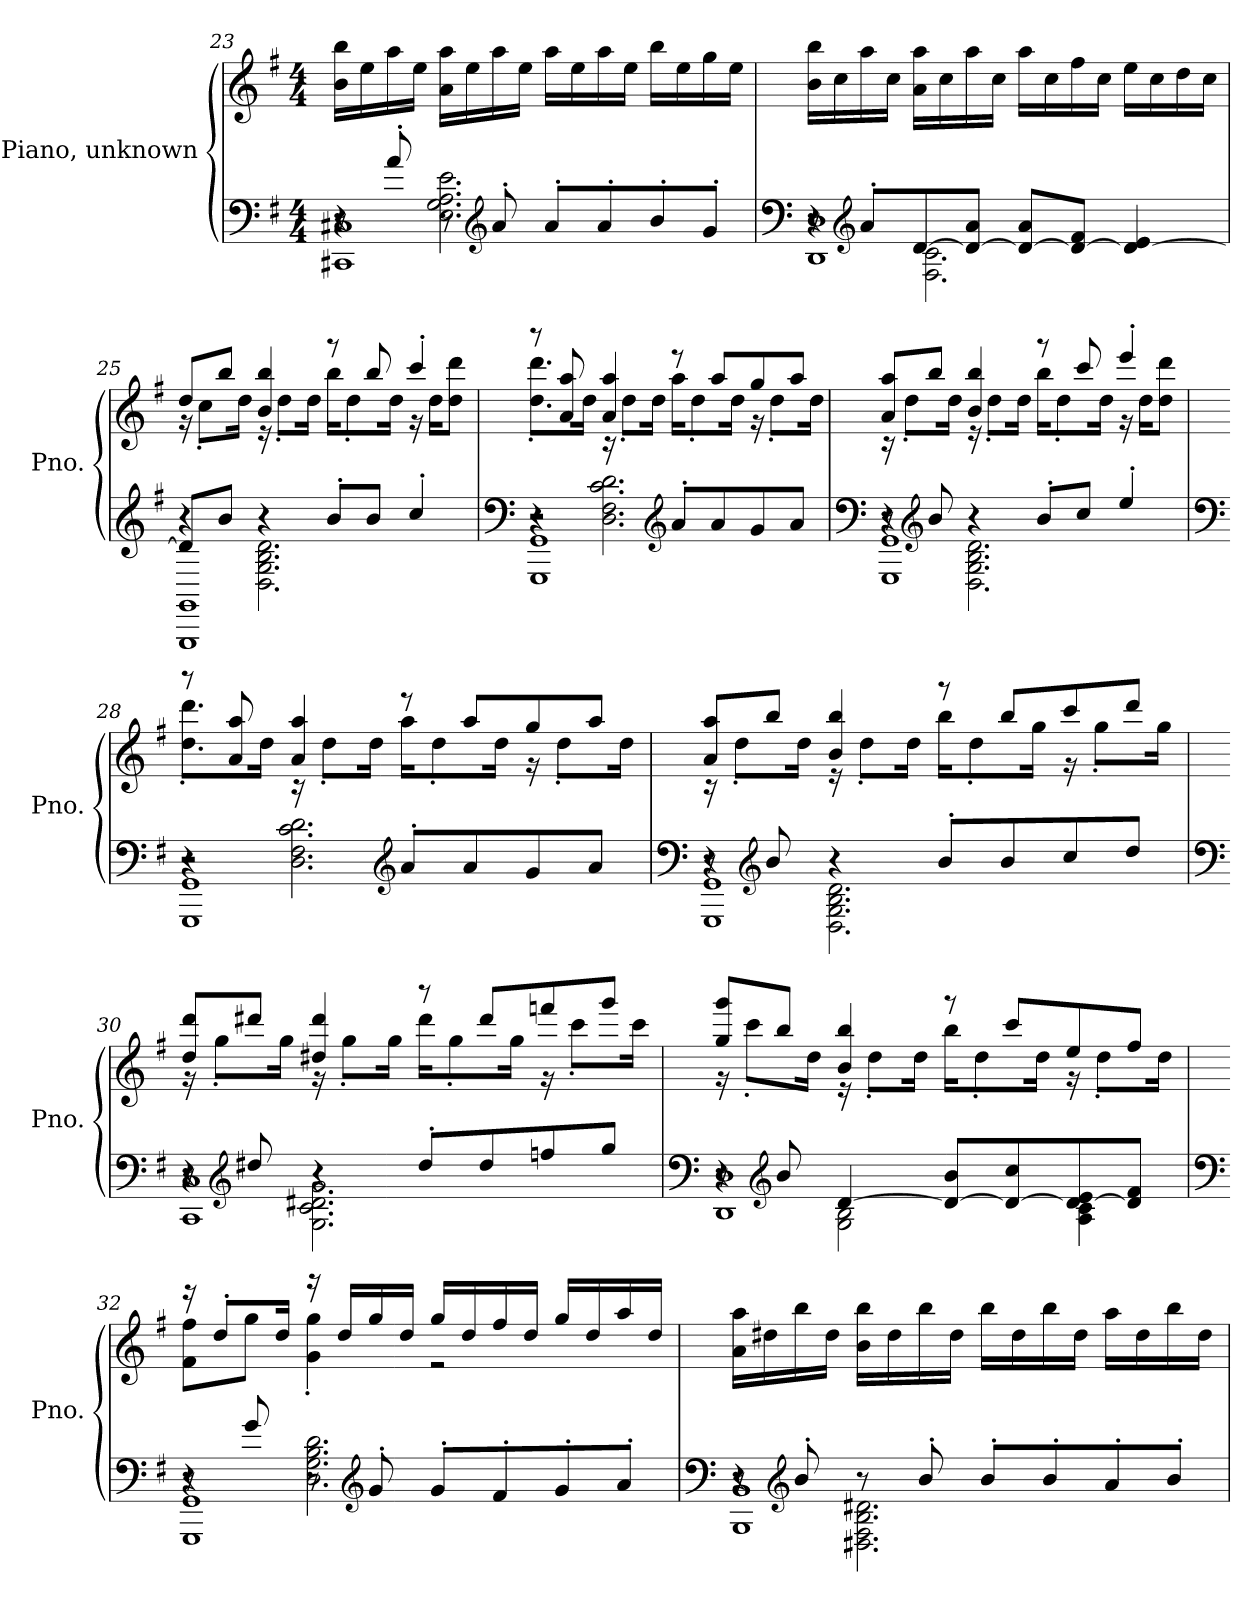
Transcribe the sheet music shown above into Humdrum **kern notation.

**kern	**kern
*part1	*part1
*staff2	*staff1
*I"Piano, unknown	*
*I'Pno.	*
!!LO:LB:g=z
*clefF4	*clefG2
*k[f#]	*k[f#]
*M4/4	*M4/4
=23	=23
*^	*
*	*^	*
8r	4r	1CC#X 1C#X	16b\ 16bb\LL
.	.	.	16ee\
8a'/	.	.	16aa\
.	.	.	16ee\JJ
8r	2.E\ 2.G\ 2.A\ 2.e\	.	16a\ 16aa\LL
.	.	.	16ee\
*clefG2	*	*	*
8a'/	.	.	16aa\
.	.	.	16ee\JJ
8a'/L	.	.	16aa\LL
.	.	.	16ee\
8a'/	.	.	16aa\
.	.	.	16ee\JJ
8b'/	.	.	16bb\LL
.	.	.	16ee\
8g'/J	.	.	16gg\
.	.	.	16ee\JJ
=24	=24	=24	=24
*clefF4	*	*	*
8r	4r	1DD 1D	16b\ 16bb\LL
.	.	.	16cc\
*clefG2	*	*	*
8a'/L	.	.	16aa\
.	.	.	16cc\JJ
[8d/	2.F#\ 2.c\	.	16a\ 16aa\LL
.	.	.	16cc\
8d/_ 8a/J	.	.	16aa\
.	.	.	16cc\JJ
8d/_ 8a/L	.	.	16aa\LL
.	.	.	16cc\
8d/_ 8f#/J	.	.	16ff#\
.	.	.	16cc\JJ
4d/_ 4e/	.	.	16ee\LL
.	.	.	16cc\
.	.	.	16dd\
.	.	.	16cc\JJ
!!LO:PB:g=z
=25	=25	=25	=25
*	*	*	*^
8d/L]	4r	1GGG 1GG	8dd/L	16r
.	.	.	.	8cc'\L
8b/J	.	.	8bb/J	.
.	.	.	.	16dd\Jk
4r	2.D\ 2.G\ 2.B\ 2.d\	.	4b/ 4bb/	16r
.	.	.	.	8dd'\L
.	.	.	.	16dd\Jk
8b'/L	.	.	8r	16bb\KL
.	.	.	.	8dd'\
8b/J	.	.	8bb/	.
.	.	.	.	16dd\Jk
4cc'/	.	.	4ccc'/	16r
.	.	.	.	16dd\KL
.	.	.	.	8dd\ 8ddd\J
=26	=26	=26	=26	=26
*clefF4	*	*	*	*
2r	4r	1GGG 1GG	8r	8.dd\' 8.ddd\'L
.	.	.	8a/ 8aa/	.
.	.	.	.	16dd\Jk
.	2.D\ 2.F#\ 2.c\ 2.d\	.	4a/ 4aa/	16r
.	.	.	.	8dd'\L
.	.	.	.	16dd\Jk
*clefG2	*	*	*	*
8a'/L	.	.	8r	16aa\KL
.	.	.	.	8dd'\
8a/	.	.	8aa/L	.
.	.	.	.	16dd\Jk
8g/	.	.	8gg/	16r
.	.	.	.	8dd'\L
8a/J	.	.	8aa/J	.
.	.	.	.	16dd\Jk
!!LO:LB:g=z	!!
=27	=27	=27	=27	=27
*clefF4	*	*	*	*
8r	4r	1GGG 1GG	8a/ 8aa/L	16r
.	.	.	.	8dd'\L
*clefG2	*	*	*	*
8b/	.	.	8bb/J	.
.	.	.	.	16dd\Jk
4r	2.D\ 2.G\ 2.B\ 2.d\	.	4b/ 4bb/	16r
.	.	.	.	8dd'\L
.	.	.	.	16dd\Jk
8b'/L	.	.	8r	16bb\KL
.	.	.	.	8dd'\
8cc/J	.	.	8ccc/	.
.	.	.	.	16dd\Jk
4ee'/	.	.	4eee'/	16r
.	.	.	.	16dd\KL
.	.	.	.	8dd\ 8ddd\J
=28	=28	=28	=28	=28
*clefF4	*	*	*	*
2r	4r	1GGG 1GG	8r	8.dd\' 8.ddd\'L
.	.	.	8a/ 8aa/	.
.	.	.	.	16dd\Jk
.	2.D\ 2.F#\ 2.c\ 2.d\	.	4a/ 4aa/	16r
.	.	.	.	8dd'\L
.	.	.	.	16dd\Jk
*clefG2	*	*	*	*
8a'/L	.	.	8r	16aa\KL
.	.	.	.	8dd'\
8a/	.	.	8aa/L	.
.	.	.	.	16dd\Jk
8g/	.	.	8gg/	16r
.	.	.	.	8dd'\L
8a/J	.	.	8aa/J	.
.	.	.	.	16dd\Jk
!!LO:LB:g=z	!!
=29	=29	=29	=29	=29
*clefF4	*	*	*	*
8r	4r	1GGG 1GG	8a/ 8aa/L	16r
.	.	.	.	8dd'\L
*clefG2	*	*	*	*
8b/	.	.	8bb/J	.
.	.	.	.	16dd\Jk
4r	2.D\ 2.G\ 2.B\ 2.d\	.	4b/ 4bb/	16r
.	.	.	.	8dd'\L
.	.	.	.	16dd\Jk
8b'/L	.	.	8r	16bb\KL
.	.	.	.	8dd'\
8b/	.	.	8bb/L	.
.	.	.	.	16gg\Jk
8cc/	.	.	8ccc/	16r
.	.	.	.	8gg'\L
8dd/J	.	.	8ddd/J	.
.	.	.	.	16gg\Jk
=30	=30	=30	=30	=30
*clefF4	*	*	*	*
8r	4r	1CC 1C	8dd/ 8ddd/L	16r
.	.	.	.	8gg'\L
*clefG2	*	*	*	*
8dd#X/	.	.	8ddd#X/J	.
.	.	.	.	16gg\Jk
4r	2.G\ 2.c\ 2.d#X\ 2.g\	.	4dd#X/ 4ddd#/	16r
.	.	.	.	8gg'\L
.	.	.	.	16gg\Jk
8dd#'/L	.	.	8r	16ddd#\KL
.	.	.	.	8gg'\
8dd#/	.	.	8ddd#/L	.
.	.	.	.	16gg\Jk
8ffn/	.	.	8fffn/	16r
.	.	.	.	8ccc'\L
8gg/J	.	.	8ggg/J	.
.	.	.	.	16ccc\Jk
!!LO:LB:g=z	!!
=31	=31	=31	=31	=31
*clefF4	*	*	*	*
8r	4r	1DD 1D	8gg/ 8ggg/L	16r
.	.	.	.	8ccc'\L
*clefG2	*	*	*	*
8b/	.	.	8bb/J	.
.	.	.	.	16dd\Jk
[4d/	2G\ 2B\	.	4b/ 4bb/	16r
.	.	.	.	8dd'\L
.	.	.	.	16dd\Jk
8d/_ 8b/L	.	.	8r	16bb\KL
.	.	.	.	8dd'\
8d/_ 8cc/	.	.	8ccc/L	.
.	.	.	.	16dd\Jk
8d/_ 8e/	4A\ 4c\	.	8ee/	16r
.	.	.	.	8dd'\L
8d/] 8f#/J	.	.	8ff#/J	.
.	.	.	.	16dd\Jk
=32	=32	=32	=32	=32
*clefF4	*	*	*	*
8r	4r	1GGG 1GG	16r	8f#\ 8ff#\L
.	.	.	8dd'/L	.
8g/	.	.	.	8gg\J
.	.	.	16dd/Jk	.
8r	2.D\ 2.G\ 2.B\ 2.d\	.	16r	4g\' 4gg\'
.	.	.	16dd/LL	.
*clefG2	*	*	*	*
8g'/	.	.	16gg/	.
.	.	.	16dd/JJ	.
8g'/L	.	.	16gg/LL	2r
.	.	.	16dd/	.
8f#'/	.	.	16ff#/	.
.	.	.	16dd/JJ	.
8g'/	.	.	16gg/LL	.
.	.	.	16dd/	.
8a'/J	.	.	16aa/	.
.	.	.	16dd/JJ	.
*	*	*	*v	*v
!!LO:LB:g=z
=33	=33	=33	=33
*clefF4	*	*	*
8r	4r	1BBB 1BB	16a\ 16aa\LL
.	.	.	16dd#X\
*clefG2	*	*	*
8b'/	.	.	16bb\
.	.	.	16dd#\JJ
8r	2.D#X\ 2.F#\ 2.B\ 2.d#X\	.	16b\ 16bb\LL
.	.	.	16dd#\
8b'/	.	.	16bb\
.	.	.	16dd#\JJ
8b'/L	.	.	16bb\LL
.	.	.	16dd#\
8b'/	.	.	16bb\
.	.	.	16dd#\JJ
8a'/	.	.	16aa\LL
.	.	.	16dd#\
8b'/J	.	.	16bb\
.	.	.	16dd#\JJ
*v	*v	*v	*
=	=
*-	*-
